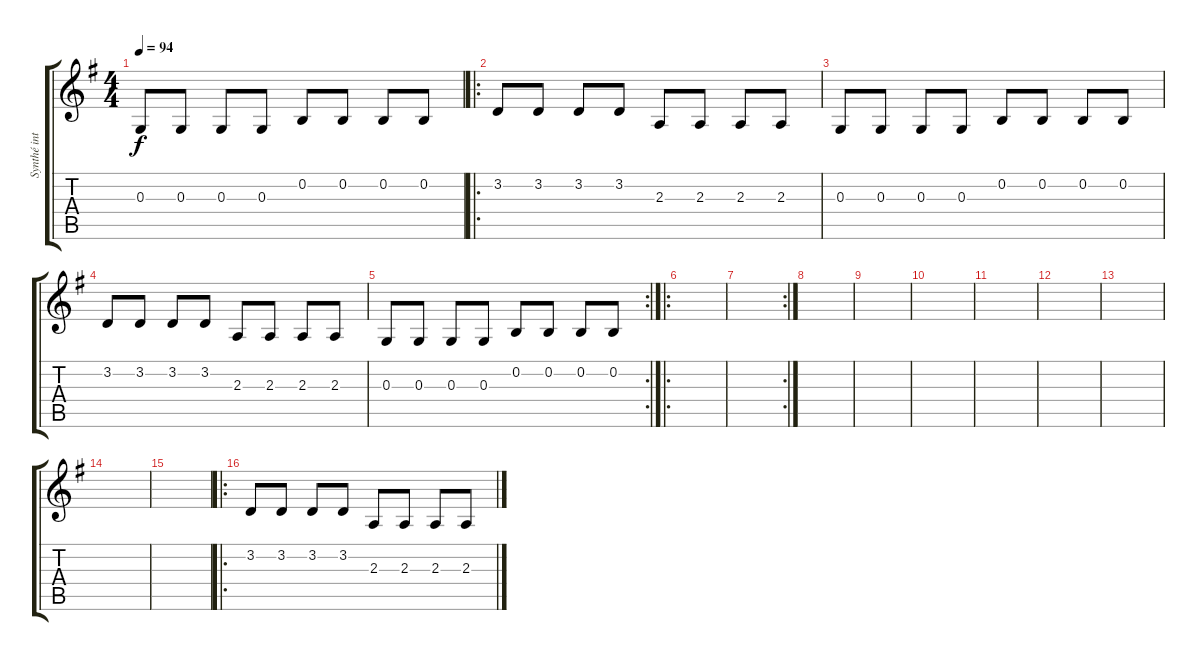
\track ("Synthé intro 2" "Synthé int") {instrument electricpiano1}
\staff {score tabs}
\tuning (E4 B3 G3 D3 A2 D2) {hide}
\ts (4 4)
\tempo 94
\clef g2
\ks g
0.3.8{dy f} 0.3.8 0.3.8 0.3.8 0.2.8 0.2.8 0.2.8 0.2.8 |
\ro
3.2.8 3.2.8 3.2.8 3.2.8 2.3.8 2.3.8 2.3.8 2.3.8 |
0.3.8 0.3.8 0.3.8 0.3.8 0.2.8 0.2.8 0.2.8 0.2.8 |
3.2.8 3.2.8 3.2.8 3.2.8 2.3.8 2.3.8 2.3.8 2.3.8 |
\rc 2
0.3.8 0.3.8 0.3.8 0.3.8 0.2.8 0.2.8 0.2.8 0.2.8 |
\ro
|
\rc 2
|
|
|
|
|
|
|
|
|
\ro
3.2.8 3.2.8 3.2.8 3.2.8 2.3.8 2.3.8 2.3.8 2.3.8
